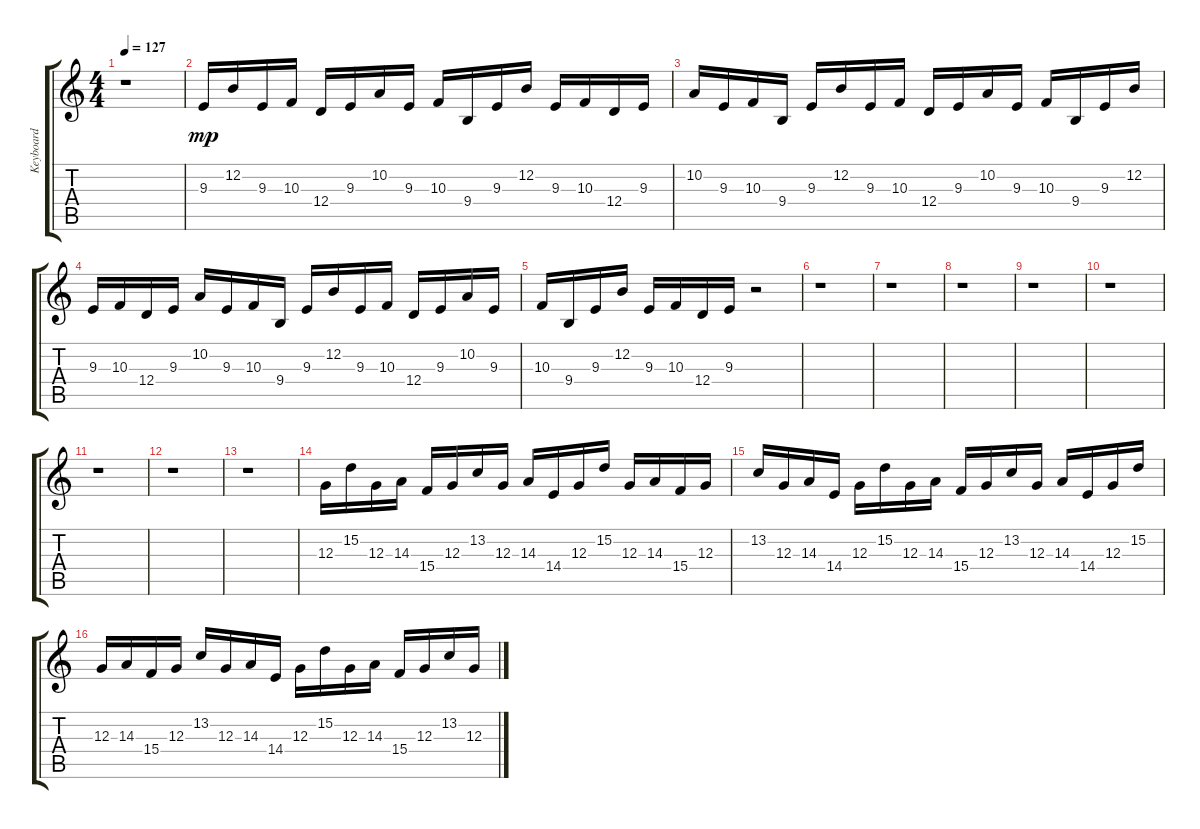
\track ("Keyboard" "Keyboard") {instrument electricgrandpiano}
\staff {score tabs}
\tuning (E4 B3 G3 D3 A2 E2) {hide}
\ts (4 4)
\tempo 127
\clef g2
\ks c
r.1{dy mp} |
9.3.16{balance 16} 12.2.16 9.3.16 10.3.16 12.4.16 9.3.16 10.2.16 9.3.16 10.3.16 9.4.16 9.3.16 12.2.16 9.3.16 10.3.16 12.4.16 9.3.16 |
10.2.16 9.3.16 10.3.16 9.4.16 9.3.16 12.2.16 9.3.16 10.3.16 12.4.16 9.3.16 10.2.16 9.3.16 10.3.16 9.4.16 9.3.16 12.2.16 |
9.3.16 10.3.16 12.4.16 9.3.16 10.2.16 9.3.16 10.3.16 9.4.16 9.3.16 12.2.16 9.3.16 10.3.16 12.4.16 9.3.16 10.2.16 9.3.16 |
10.3.16 9.4.16 9.3.16 12.2.16 9.3.16 10.3.16 12.4.16 9.3.16 r.2 |
r.1 |
r.1 |
r.1 |
r.1 |
r.1 |
r.1 |
r.1 |
r.1 |
12.3.16 15.2.16 12.3.16 14.3.16 15.4.16 12.3.16 13.2.16 12.3.16 14.3.16 14.4.16 12.3.16 15.2.16 12.3.16 14.3.16 15.4.16 12.3.16 |
13.2.16 12.3.16 14.3.16 14.4.16 12.3.16 15.2.16 12.3.16 14.3.16 15.4.16 12.3.16 13.2.16 12.3.16 14.3.16 14.4.16 12.3.16 15.2.16 |
12.3.16 14.3.16 15.4.16 12.3.16 13.2.16 12.3.16 14.3.16 14.4.16 12.3.16 15.2.16 12.3.16 14.3.16 15.4.16 12.3.16 13.2.16 12.3.16
